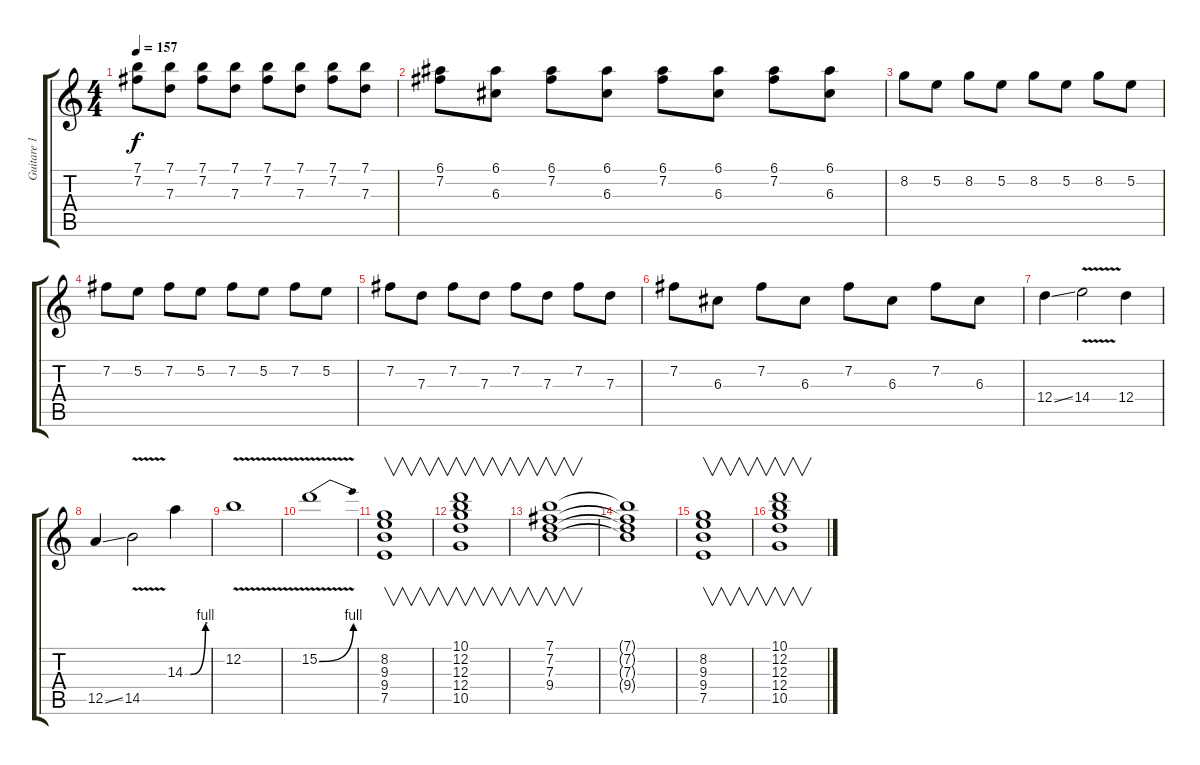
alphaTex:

\track ("Guitare 1" "Guitare 1") {instrument distortionguitar}
\staff {score tabs}
\tuning (E4 B3 G3 D3 A2 E2) {hide}
\ts (4 4)
\tempo 157
\clef g2
\ks c
(7.1 7.2).8{dy f} (7.1 7.3).8 (7.1 7.2).8 (7.1 7.3).8 (7.1 7.2).8 (7.1 7.3).8 (7.1 7.2).8 (7.1 7.3).8 |
(6.1 7.2).8 (6.1 6.3).8 (6.1 7.2).8 (6.1 6.3).8 (6.1 7.2).8 (6.1 6.3).8 (6.1 7.2).8 (6.1 6.3).8 |
8.2.8{instrument distortionguitar} 5.2.8 8.2.8 5.2.8 8.2.8 5.2.8 8.2.8 5.2.8 |
7.2.8 5.2.8 7.2.8 5.2.8 7.2.8 5.2.8 7.2.8 5.2.8 |
7.2.8 7.3.8 7.2.8 7.3.8 7.2.8 7.3.8 7.2.8 7.3.8 |
7.2.8 6.3.8 7.2.8 6.3.8 7.2.8 6.3.8 7.2.8 6.3.8 |
12.4{ss}.4{volume 14} 14.4{v}.2 12.4.4 |
12.5{ss}.4 14.5{v}.2 14.3{be (custom 0 0 15 0 55 4 60 4)}.4 |
12.2{v}.1 |
15.2{be (bend 0 0 60 4) v}.1 |
(8.2 9.3 9.4 7.5).1{v volume 10 instrument electricguitarclean} |
(10.1 12.2 12.3 12.4 10.5).1{v} |
(7.1 7.2 7.3 9.4).1{v} |
(7.1{t} 7.2{t} 7.3{t} 9.4{t}).1 |
(8.2 9.3 9.4 7.5).1{v} |
(10.1 12.2 12.3 12.4 10.5).1{v}
